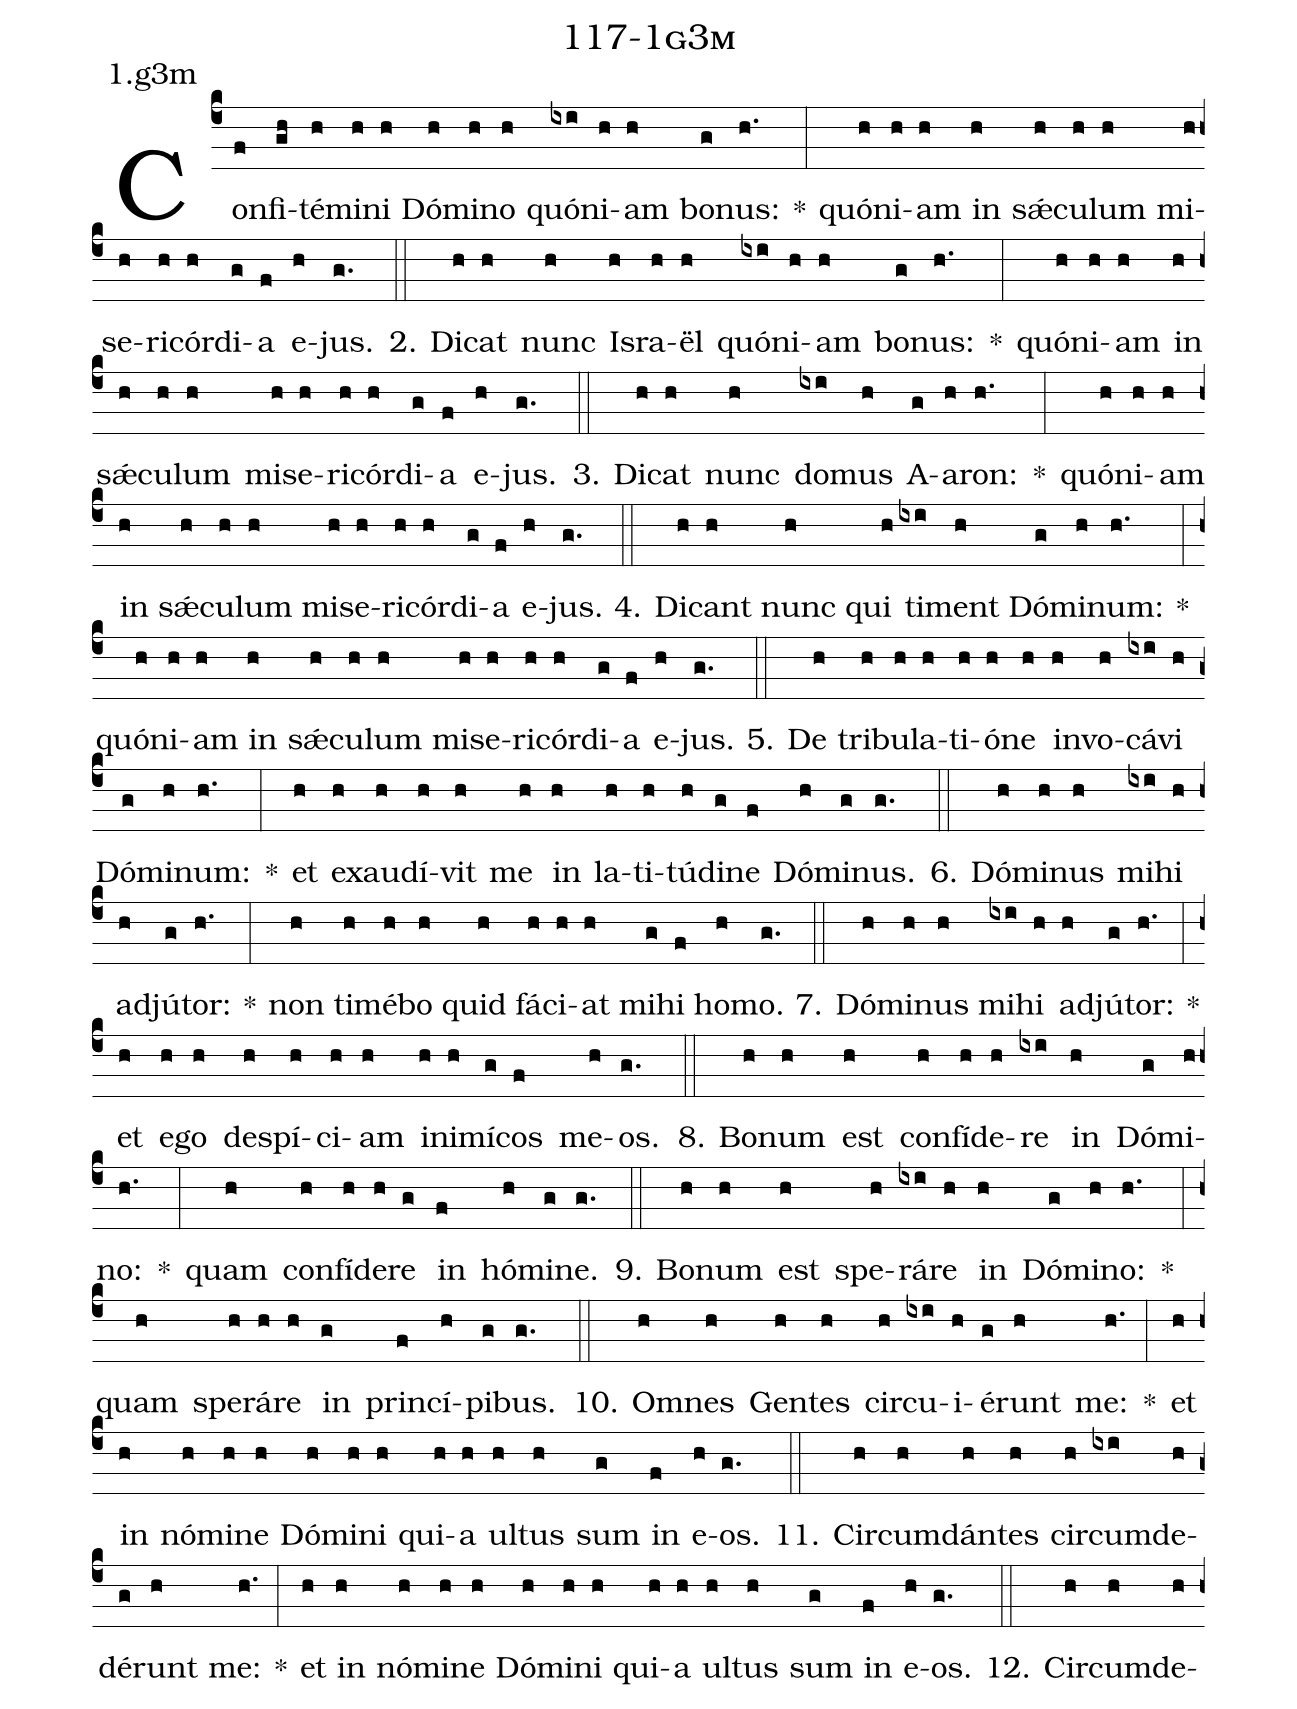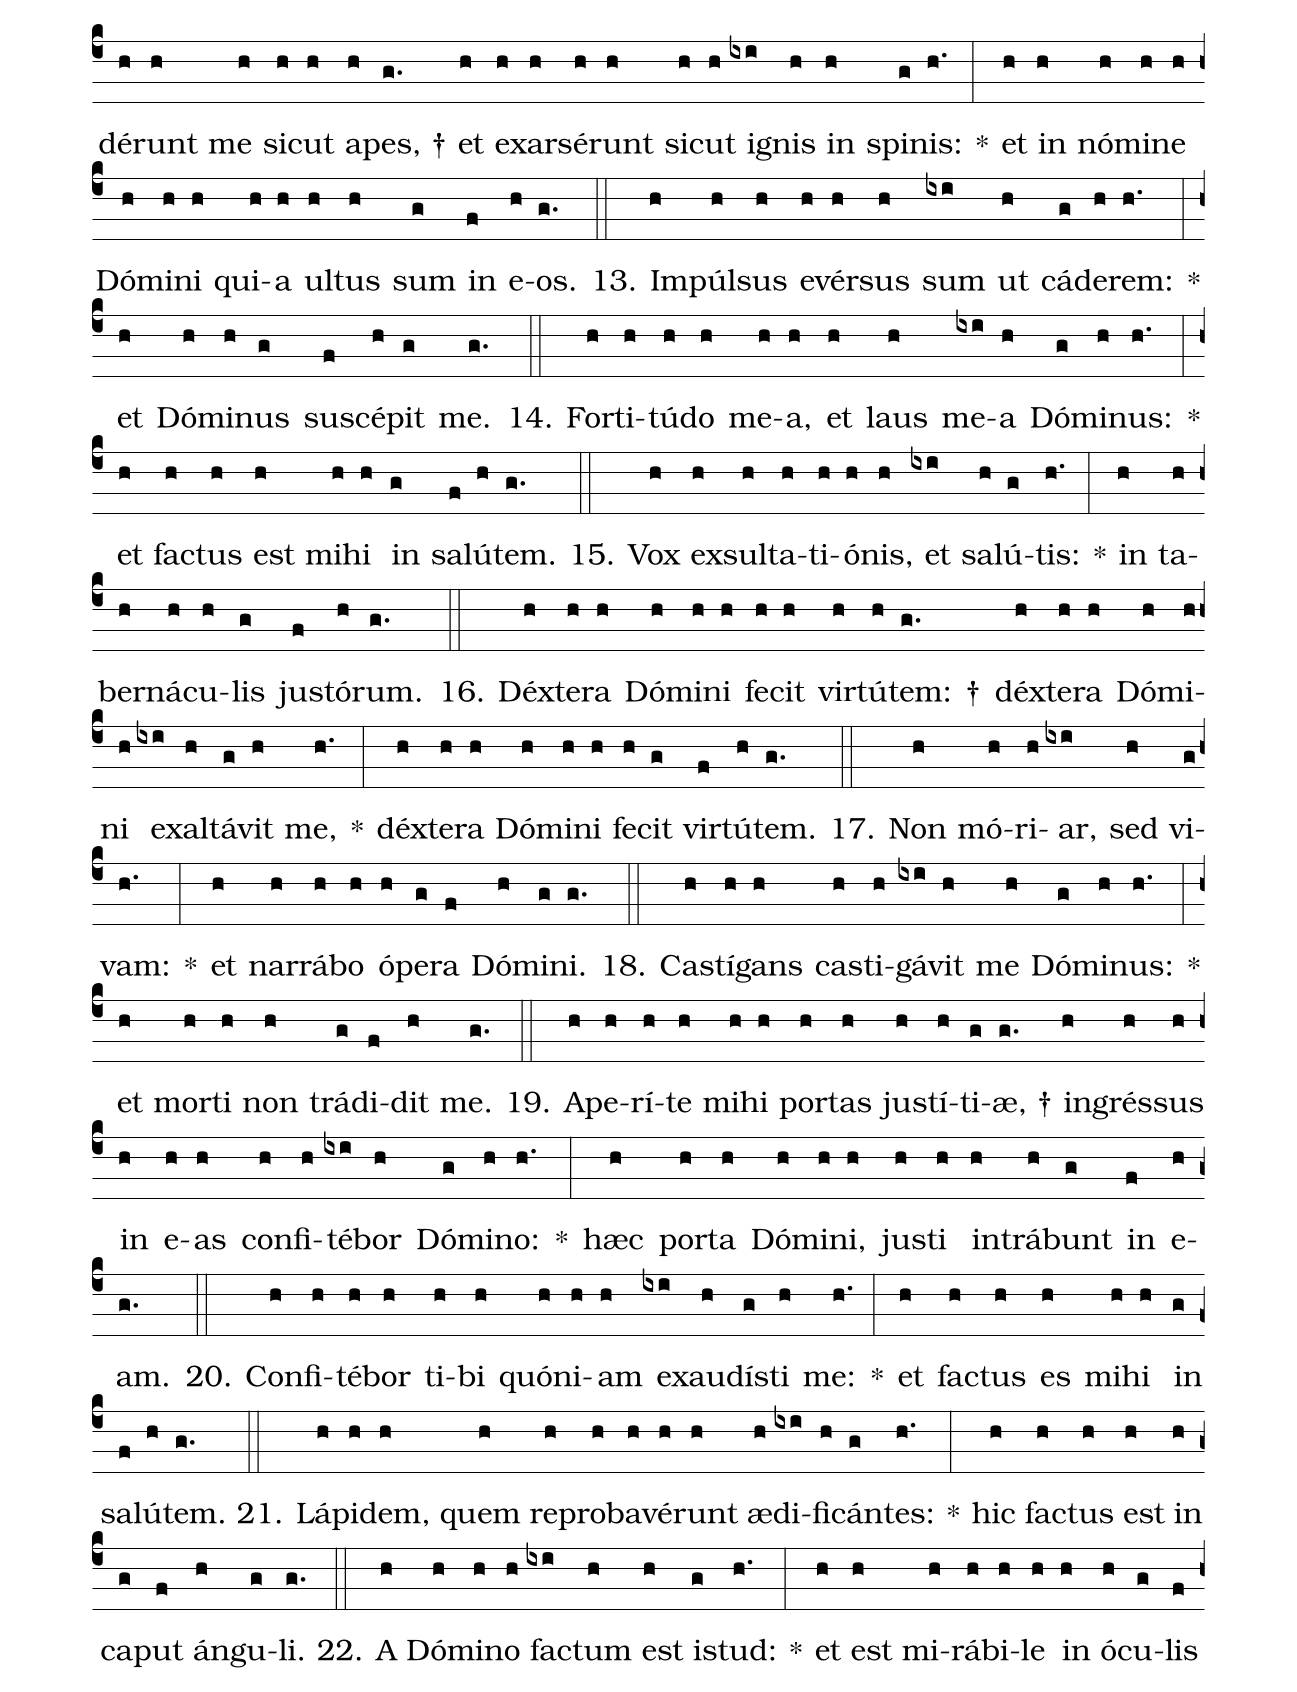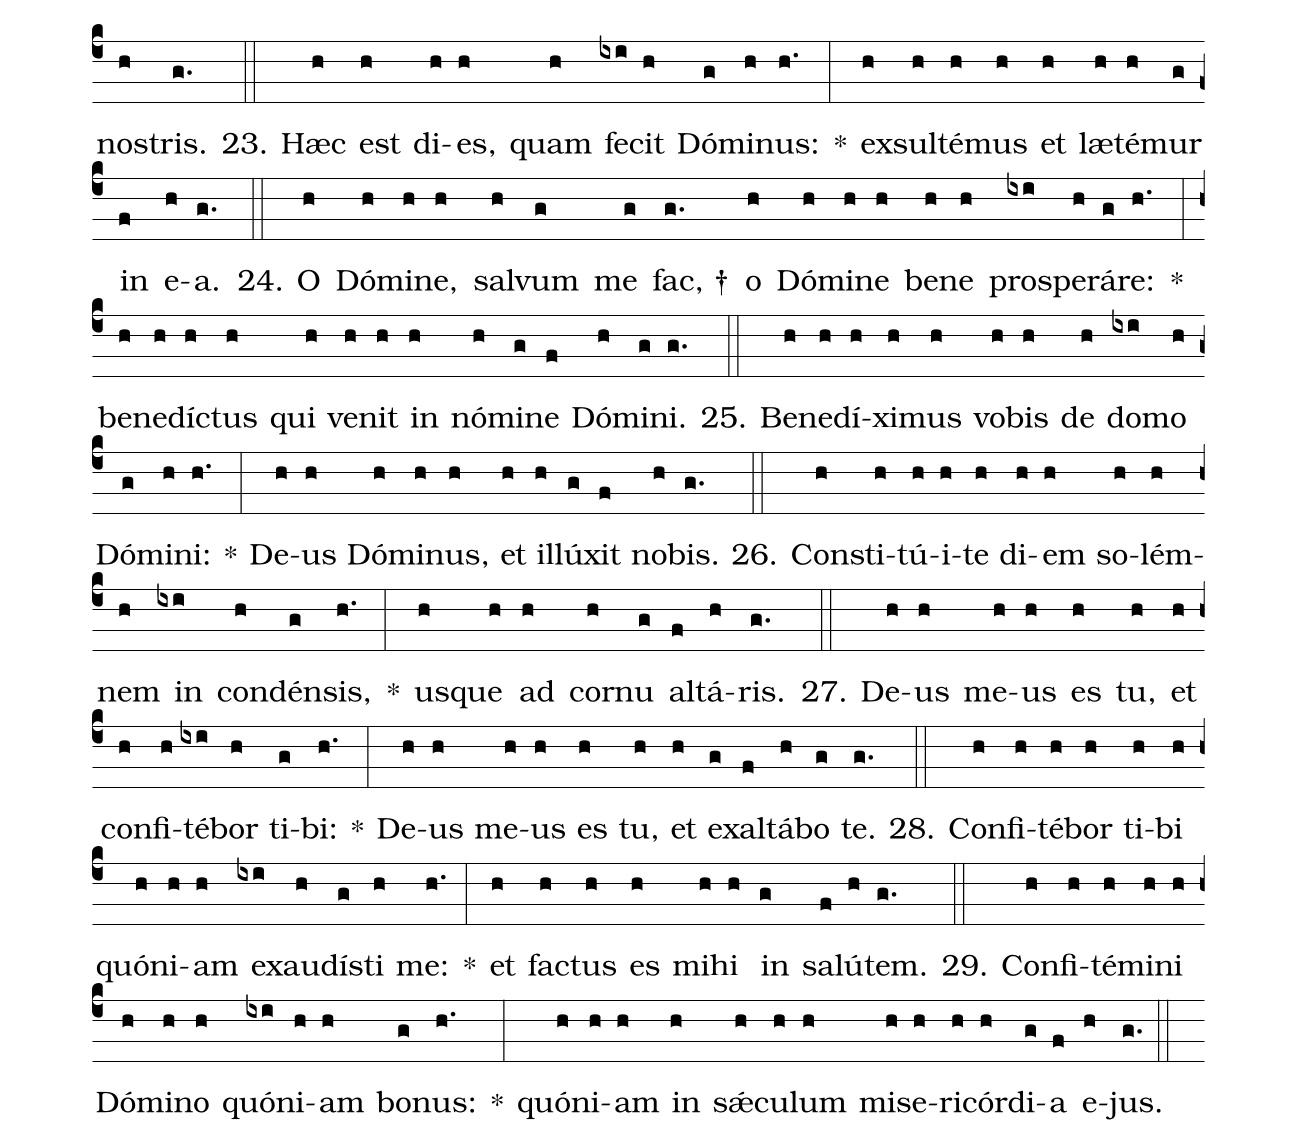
name: 117-1g3m;
annotation: 1.g3m;
%%
(c4)Con(f)fi(gh)té(h)mi(h)ni(h) Dó(h)mi(h)no(h) quón(ixi)i(h)am(h) bo(g)nus:(h.) *(:) quón(h)i(h)am(h) in(h) sǽ(h)cu(h)lum(h) mi(h)se(h)ri(h)cór(h)di(g)a(f) e(h)jus.(g.) (::)
2. Di(h)cat(h) nunc(h) Is(h)ra(h)ël(h) quón(ixi)i(h)am(h) bo(g)nus:(h.) *(:) quón(h)i(h)am(h) in(h) sǽ(h)cu(h)lum(h) mi(h)se(h)ri(h)cór(h)di(g)a(f) e(h)jus.(g.) (::)
3. Di(h)cat(h) nunc(h) do(ixi)mus(h) A(g)a(h)ron:(h.) *(:) quón(h)i(h)am(h) in(h) sǽ(h)cu(h)lum(h) mi(h)se(h)ri(h)cór(h)di(g)a(f) e(h)jus.(g.) (::)
4. Di(h)cant(h) nunc(h) qui(h) ti(ixi)ment(h) Dó(g)mi(h)num:(h.) *(:) quón(h)i(h)am(h) in(h) sǽ(h)cu(h)lum(h) mi(h)se(h)ri(h)cór(h)di(g)a(f) e(h)jus.(g.) (::)
5. De(h) tri(h)bu(h)la(h)ti(h)ó(h)ne(h) in(h)vo(h)cá(ixi)vi(h) Dó(g)mi(h)num:(h.) *(:) et(h) ex(h)au(h)dí(h)vit(h) me(h) in(h) la(h)ti(h)tú(h)di(g)ne(f) Dó(h)mi(g)nus.(g.) (::)
6. Dó(h)mi(h)nus(h) mi(ixi)hi(h) ad(h)jú(g)tor:(h.) *(:) non(h) ti(h)mé(h)bo(h) quid(h) fá(h)ci(h)at(h) mi(g)hi(f) ho(h)mo.(g.) (::)
7. Dó(h)mi(h)nus(h) mi(ixi)hi(h) ad(h)jú(g)tor:(h.) *(:) et(h) e(h)go(h) de(h)spí(h)ci(h)am(h) in(h)i(h)mí(g)cos(f) me(h)os.(g.) (::)
8. Bo(h)num(h) est(h) con(h)fí(h)de(h)re(ixi) in(h) Dó(g)mi(h)no:(h.) *(:) quam(h) con(h)fí(h)de(h)re(g) in(f) hó(h)mi(g)ne.(g.) (::)
9. Bo(h)num(h) est(h) spe(h)rá(ixi)re(h) in(h) Dó(g)mi(h)no:(h.) *(:) quam(h) spe(h)rá(h)re(h) in(g) prin(f)cí(h)pi(g)bus.(g.) (::)
10. Om(h)nes(h) Gen(h)tes(h) cir(h)cu(ixi)i(h)é(g)runt(h) me:(h.) *(:) et(h) in(h) nó(h)mi(h)ne(h) Dó(h)mi(h)ni(h) qui(h)a(h) ul(h)tus(h) sum(g) in(f) e(h)os.(g.) (::)
11. Cir(h)cum(h)dán(h)tes(h) cir(h)cum(ixi)de(h)dé(g)runt(h) me:(h.) *(:) et(h) in(h) nó(h)mi(h)ne(h) Dó(h)mi(h)ni(h) qui(h)a(h) ul(h)tus(h) sum(g) in(f) e(h)os.(g.) (::)
12. Cir(h)cum(h)de(h)dé(h)runt(h) me(h) sic(h)ut(h) a(h)pes, †(g.) et(h) ex(h)ar(h)sé(h)runt(h) sic(h)ut(h) i(ixi)gnis(h) in(h) spi(g)nis:(h.) *(:) et(h) in(h) nó(h)mi(h)ne(h) Dó(h)mi(h)ni(h) qui(h)a(h) ul(h)tus(h) sum(g) in(f) e(h)os.(g.) (::)
13. Im(h)púl(h)sus(h) e(h)vér(h)sus(h) sum(ixi) ut(h) cá(g)de(h)rem:(h.) *(:) et(h) Dó(h)mi(h)nus(g) su(f)scé(h)pit(g) me.(g.) (::)
14. For(h)ti(h)tú(h)do(h) me(h)a,(h) et(h) laus(h) me(ixi)a(h) Dó(g)mi(h)nus:(h.) *(:) et(h) fac(h)tus(h) est(h) mi(h)hi(h) in(g) sa(f)lú(h)tem.(g.) (::)
15. Vox(h) ex(h)sul(h)ta(h)ti(h)ó(h)nis,(h) et(ixi) sa(h)lú(g)tis:(h.) *(:) in(h) ta(h)ber(h)ná(h)cu(h)lis(g) jus(f)tó(h)rum.(g.) (::)
16. Déx(h)te(h)ra(h) Dó(h)mi(h)ni(h) fe(h)cit(h) vir(h)tú(h)tem: †(g.) déx(h)te(h)ra(h) Dó(h)mi(h)ni(h) ex(ixi)al(h)tá(g)vit(h) me,(h.) *(:) déx(h)te(h)ra(h) Dó(h)mi(h)ni(h) fe(h)cit(g) vir(f)tú(h)tem.(g.) (::)
17. Non(h) mó(h)ri(h)ar,(ixi) sed(h) vi(g)vam:(h.) *(:) et(h) nar(h)rá(h)bo(h) ó(h)pe(g)ra(f) Dó(h)mi(g)ni.(g.) (::)
18. Cas(h)tí(h)gans(h) cas(h)ti(h)gá(ixi)vit(h) me(h) Dó(g)mi(h)nus:(h.) *(:) et(h) mor(h)ti(h) non(h) trá(g)di(f)dit(h) me.(g.) (::)
19. A(h)pe(h)rí(h)te(h) mi(h)hi(h) por(h)tas(h) jus(h)tí(h)ti(g)æ, †(g.) in(h)grés(h)sus(h) in(h) e(h)as(h) con(h)fi(h)té(ixi)bor(h) Dó(g)mi(h)no:(h.) *(:) hæc(h) por(h)ta(h) Dó(h)mi(h)ni,(h) jus(h)ti(h) in(h)trá(h)bunt(g) in(f) e(h)am.(g.) (::)
20. Con(h)fi(h)té(h)bor(h) ti(h)bi(h) quón(h)i(h)am(h) ex(ixi)au(h)dís(g)ti(h) me:(h.) *(:) et(h) fac(h)tus(h) es(h) mi(h)hi(h) in(g) sa(f)lú(h)tem.(g.) (::)
21. Lá(h)pi(h)dem,(h) quem(h) re(h)pro(h)ba(h)vé(h)runt(h) æ(h)di(ixi)fi(h)cán(g)tes:(h.) *(:) hic(h) fac(h)tus(h) est(h) in(h) ca(g)put(f) án(h)gu(g)li.(g.) (::)
22. A(h) Dó(h)mi(h)no(h) fac(ixi)tum(h) est(h) is(g)tud:(h.) *(:) et(h) est(h) mi(h)rá(h)bi(h)le(h) in(h) ó(h)cu(g)lis(f) nos(h)tris.(g.) (::)
23. Hæc(h) est(h) di(h)es,(h) quam(h) fe(ixi)cit(h) Dó(g)mi(h)nus:(h.) *(:) ex(h)sul(h)té(h)mus(h) et(h) læ(h)té(h)mur(g) in(f) e(h)a.(g.) (::)
24. O(h) Dó(h)mi(h)ne,(h) sal(h)vum(g) me(g) fac, †(g.) o(h) Dó(h)mi(h)ne(h) be(h)ne(h) pro(ixi)spe(h)rá(g)re:(h.) *(:) be(h)ne(h)díc(h)tus(h) qui(h) ve(h)nit(h) in(h) nó(h)mi(g)ne(f) Dó(h)mi(g)ni.(g.) (::)
25. Be(h)ne(h)dí(h)xi(h)mus(h) vo(h)bis(h) de(h) do(ixi)mo(h) Dó(g)mi(h)ni:(h.) *(:) De(h)us(h) Dó(h)mi(h)nus,(h) et(h) il(h)lú(g)xit(f) no(h)bis.(g.) (::)
26. Con(h)sti(h)tú(h)i(h)te(h) di(h)em(h) so(h)lém(h)nem(h) in(ixi) con(h)dén(g)sis,(h.) *(:) us(h)que(h) ad(h) cor(h)nu(g) al(f)tá(h)ris.(g.) (::)
27. De(h)us(h) me(h)us(h) es(h) tu,(h) et(h) con(h)fi(h)té(ixi)bor(h) ti(g)bi:(h.) *(:) De(h)us(h) me(h)us(h) es(h) tu,(h) et(h) ex(g)al(f)tá(h)bo(g) te.(g.) (::)
28. Con(h)fi(h)té(h)bor(h) ti(h)bi(h) quón(h)i(h)am(h) ex(ixi)au(h)dís(g)ti(h) me:(h.) *(:) et(h) fac(h)tus(h) es(h) mi(h)hi(h) in(g) sa(f)lú(h)tem.(g.) (::)
29. Con(h)fi(h)té(h)mi(h)ni(h) Dó(h)mi(h)no(h) quón(ixi)i(h)am(h) bo(g)nus:(h.) *(:) quón(h)i(h)am(h) in(h) sǽ(h)cu(h)lum(h) mi(h)se(h)ri(h)cór(h)di(g)a(f) e(h)jus.(g.) (::)
